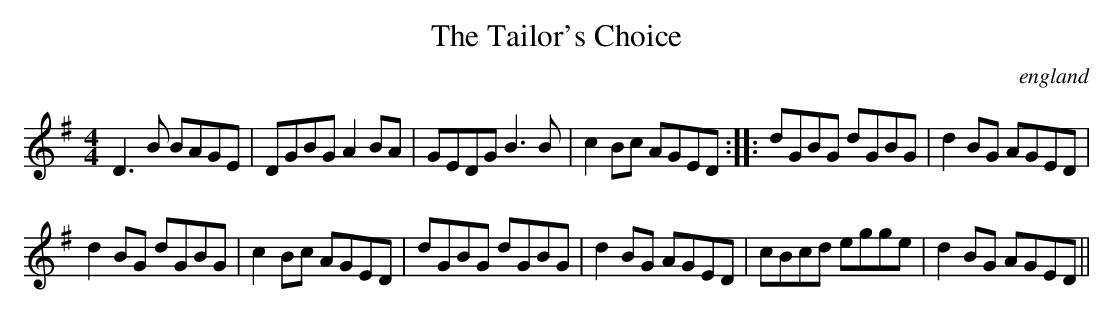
X:1
T:The Tailor's Choice
O:england
M:4/4
K:G
D3B BAGE | DGBG A2BA | GEDG B3B | c2Bc AGED :: dGBG dGBG | d2BG AGED |
d2BG dGBG | c2Bc AGED | dGBG dGBG | d2BG AGED | cBcd egge | d2BG AGED ||
